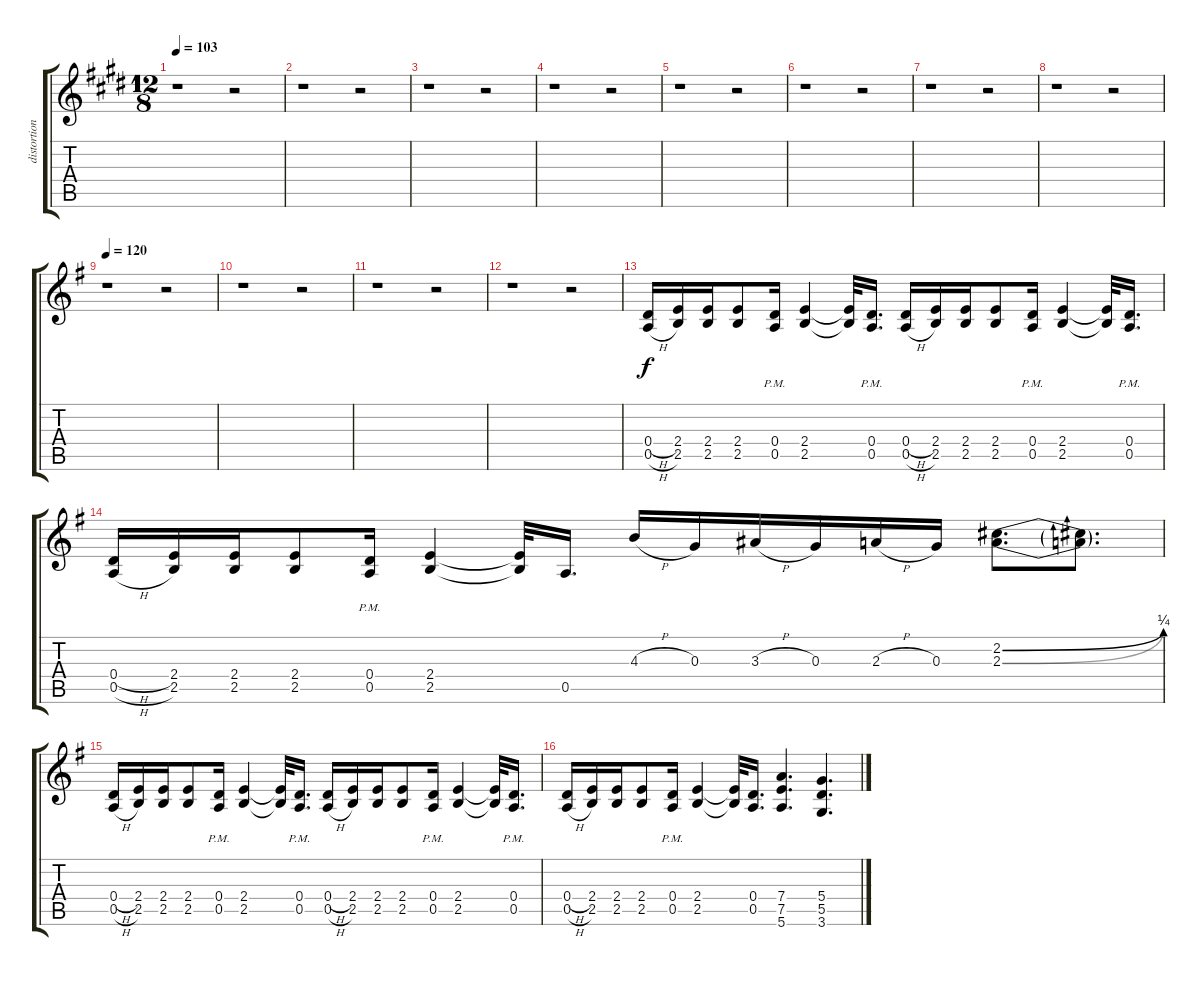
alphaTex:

\track ("distortion guitar" "distortion") {instrument distortionguitar}
\staff {score tabs}
\tuning (E4 B3 G3 D3 A2 E2) {hide}
\ts (12 8)
\tempo 103
\clef g2
\ks e
r.1{dy f instrument distortionguitar} r.2 |
\ks c#minor
r.1 r.2 |
r.1 r.2 |
r.1 r.2 |
r.1 r.2 |
r.1 r.2 |
r.1 r.2 |
r.1 r.2 |
\tempo 120
\ks g
r.1 r.2 |
r.1 r.2 |
r.1 r.2 |
r.1 r.2 |
(0.4{h} 0.5{h}).16 (2.4 2.5).16 (2.4 2.5).16 (2.4 2.5).8 (0.4{pm} 0.5{pm}).16 (2.4 2.5).4 (2.4{t} 2.5{t}).32 (0.4{pm} 0.5{pm}).16{d} (0.4{h} 0.5{h}).16 (2.4 2.5).16 (2.4 2.5).16 (2.4 2.5).8 (0.4{pm} 0.5{pm}).16 (2.4 2.5).4 (2.4{t} 2.5{t}).32 (0.4{pm} 0.5{pm}).16{d} |
(0.4{h} 0.5{h}).16 (2.4 2.5).16 (2.4 2.5).16 (2.4 2.5).8 (0.4{pm} 0.5{pm}).16 (2.4 2.5).4 (2.4{t} 2.5{t}).32 0.5.16{d} 4.3{h}.16 0.3.16 3.3{h}.16 0.3.16 2.3{h}.16 0.3.16 (2.2{be (bend 0 0 60 1)} 2.3{be (bend 0 0 60 1)}).8{d} (2.2{t} 2.3{t}).8{d} |
(0.4{h} 0.5{h}).16 (2.4 2.5).16 (2.4 2.5).16 (2.4 2.5).8 (0.4{pm} 0.5{pm}).16 (2.4 2.5).4 (2.4{t} 2.5{t}).32 (0.4{pm} 0.5{pm}).16{d} (0.4{h} 0.5{h}).16 (2.4 2.5).16 (2.4 2.5).16 (2.4 2.5).8 (0.4{pm} 0.5{pm}).16 (2.4 2.5).4 (2.4{t} 2.5{t}).32 (0.4{pm} 0.5{pm}).16{d} |
(0.4{h} 0.5{h}).16 (2.4 2.5).16 (2.4 2.5).16 (2.4 2.5).8 (0.4{pm} 0.5{pm}).16 (2.4 2.5).4 (2.4{t} 2.5{t}).32 (0.4 0.5).16{d} (7.4 7.5 5.6).4{d} (5.4 5.5 3.6).4{d}
